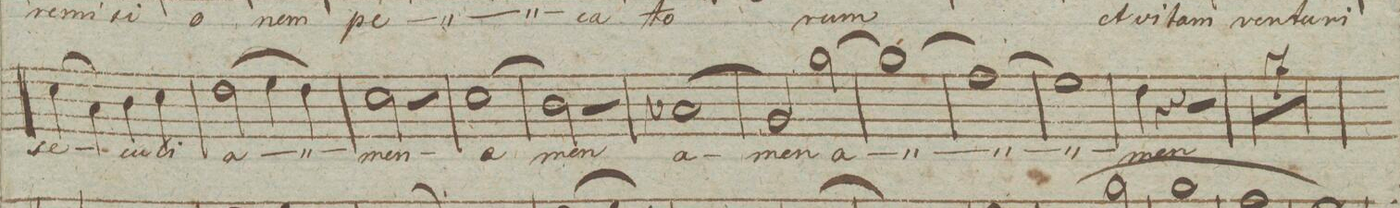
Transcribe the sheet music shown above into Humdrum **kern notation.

**kern	**text	**dynam
*I"Alto.	*	*
*clefC3	*	*
*k[]	*	*
*met(c|)	*	*
*M4/4	*	*
(4d\	se-	.
4B\)	.	.
4c\	-cu-	.
4d\	-li	.
=202	=202	=202
(2e\	a-	.
4f\	.	.
4e\)	.	.
=203	=203	=203
2d\	-men	.
2r	.	.
=204	=204	=204
(1d\	a-	.
=205	=205	=205
2c\)	-men	.
2r	.	.
=206	=206	=206
(>1B-X/	a-	.
=207	=207	=207
2A/)	-men	.
[2a\	a-	.
=208	=208	=208
(1a\]	.	.
=209	=209	=209
(1g\)	.	.
=210	=210	=210
1f\)	.	.
=211	=211	=211
4e\	-men	.
4r	.	.
2r	.	.
=212	=212	=212
1ryy	.	.
=213	=213	=213
1r	.	.
=214	=214	=214
1r	.	.
=215	=215	=215
1r	.	.
=216	=216	=216
1r	.	.
=217	=217	=217
1r	.	.
=218	=218	=218
1r	.	.
=219	=219	=219
1r	.	.
=220	=220	=220
*-	*-	*-
